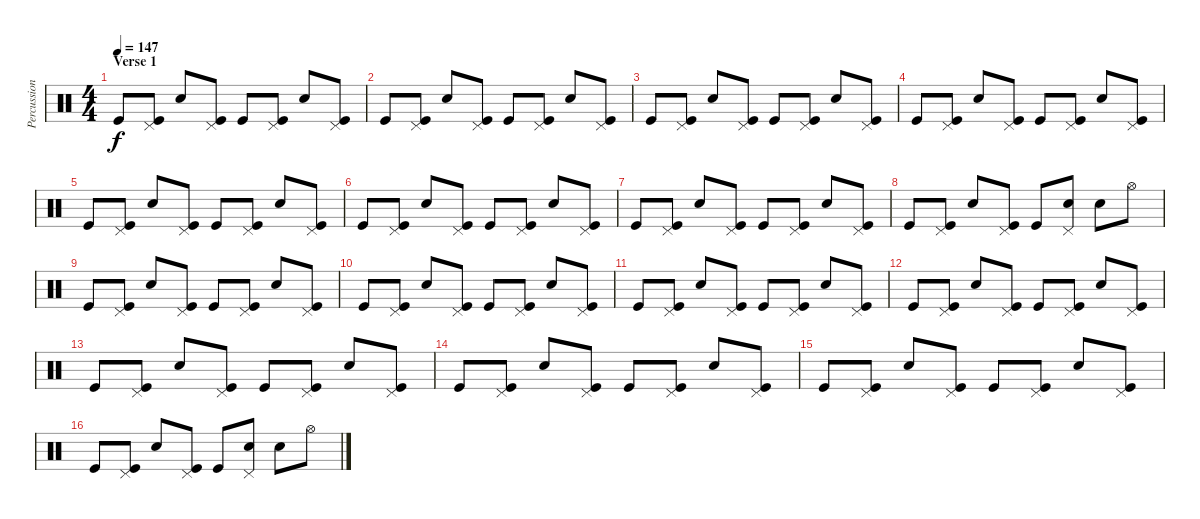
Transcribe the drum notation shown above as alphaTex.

\track ("Percussion" "Percussion") {instrument percussion}
\staff {score}
\articulation defaults
\ts (4 4)
\section ("" "Verse 1")
\tempo 147
\clef neutral
\ks c "Kick (hit)".8{dy f}
("Pedal Hi-Hat (hit)" "Kick (hit)").8 "Snare (hit) 2".8 ("Pedal Hi-Hat (hit)" "Kick (hit)").8 "Kick (hit)".8 ("Pedal Hi-Hat (hit)" "Kick (hit)").8 "Snare (hit) 2".8 ("Pedal Hi-Hat (hit)" "Kick (hit)").8 |
"Kick (hit)".8 ("Pedal Hi-Hat (hit)" "Kick (hit)").8 "Snare (hit) 2".8 ("Pedal Hi-Hat (hit)" "Kick (hit)").8 "Kick (hit)".8 ("Pedal Hi-Hat (hit)" "Kick (hit)").8 "Snare (hit) 2".8 ("Pedal Hi-Hat (hit)" "Kick (hit)").8 |
"Kick (hit)".8 ("Pedal Hi-Hat (hit)" "Kick (hit)").8 "Snare (hit) 2".8 ("Pedal Hi-Hat (hit)" "Kick (hit)").8 "Kick (hit)".8 ("Pedal Hi-Hat (hit)" "Kick (hit)").8 "Snare (hit) 2".8 ("Pedal Hi-Hat (hit)" "Kick (hit)").8 |
"Kick (hit)".8 ("Pedal Hi-Hat (hit)" "Kick (hit)").8 "Snare (hit) 2".8 ("Pedal Hi-Hat (hit)" "Kick (hit)").8 "Kick (hit)".8 ("Pedal Hi-Hat (hit)" "Kick (hit)").8 "Snare (hit) 2".8 ("Pedal Hi-Hat (hit)" "Kick (hit)").8 |
"Kick (hit)".8 ("Pedal Hi-Hat (hit)" "Kick (hit)").8 "Snare (hit) 2".8 ("Pedal Hi-Hat (hit)" "Kick (hit)").8 "Kick (hit)".8 ("Pedal Hi-Hat (hit)" "Kick (hit)").8 "Snare (hit) 2".8 ("Pedal Hi-Hat (hit)" "Kick (hit)").8 |
"Kick (hit)".8 ("Pedal Hi-Hat (hit)" "Kick (hit)").8 "Snare (hit) 2".8 ("Pedal Hi-Hat (hit)" "Kick (hit)").8 "Kick (hit)".8 ("Pedal Hi-Hat (hit)" "Kick (hit)").8 "Snare (hit) 2".8 ("Pedal Hi-Hat (hit)" "Kick (hit)").8 |
"Kick (hit)".8 ("Pedal Hi-Hat (hit)" "Kick (hit)").8 "Snare (hit) 2".8 ("Pedal Hi-Hat (hit)" "Kick (hit)").8 "Kick (hit)".8 ("Pedal Hi-Hat (hit)" "Kick (hit)").8 "Snare (hit) 2".8 ("Pedal Hi-Hat (hit)" "Kick (hit)").8 |
"Kick (hit)".8 ("Pedal Hi-Hat (hit)" "Kick (hit)").8 "Snare (hit) 2".8 ("Pedal Hi-Hat (hit)" "Kick (hit)").8 "Kick (hit)".8 ("Pedal Hi-Hat (hit)" "Snare (hit) 2").8 "Snare (hit) 2".8 "Hi-Hat (open)".8 |
"Kick (hit)".8 ("Pedal Hi-Hat (hit)" "Kick (hit)").8 "Snare (hit) 2".8 ("Pedal Hi-Hat (hit)" "Kick (hit)").8 "Kick (hit)".8 ("Pedal Hi-Hat (hit)" "Kick (hit)").8 "Snare (hit) 2".8 ("Pedal Hi-Hat (hit)" "Kick (hit)").8 |
"Kick (hit)".8 ("Pedal Hi-Hat (hit)" "Kick (hit)").8 "Snare (hit) 2".8 ("Pedal Hi-Hat (hit)" "Kick (hit)").8 "Kick (hit)".8 ("Pedal Hi-Hat (hit)" "Kick (hit)").8 "Snare (hit) 2".8 ("Pedal Hi-Hat (hit)" "Kick (hit)").8 |
"Kick (hit)".8 ("Pedal Hi-Hat (hit)" "Kick (hit)").8 "Snare (hit) 2".8 ("Pedal Hi-Hat (hit)" "Kick (hit)").8 "Kick (hit)".8 ("Pedal Hi-Hat (hit)" "Kick (hit)").8 "Snare (hit) 2".8 ("Pedal Hi-Hat (hit)" "Kick (hit)").8 |
"Kick (hit)".8 ("Pedal Hi-Hat (hit)" "Kick (hit)").8 "Snare (hit) 2".8 ("Pedal Hi-Hat (hit)" "Kick (hit)").8 "Kick (hit)".8 ("Pedal Hi-Hat (hit)" "Kick (hit)").8 "Snare (hit) 2".8 ("Pedal Hi-Hat (hit)" "Kick (hit)").8 |
"Kick (hit)".8 ("Pedal Hi-Hat (hit)" "Kick (hit)").8 "Snare (hit) 2".8 ("Pedal Hi-Hat (hit)" "Kick (hit)").8 "Kick (hit)".8 ("Pedal Hi-Hat (hit)" "Kick (hit)").8 "Snare (hit) 2".8 ("Pedal Hi-Hat (hit)" "Kick (hit)").8 |
"Kick (hit)".8 ("Pedal Hi-Hat (hit)" "Kick (hit)").8 "Snare (hit) 2".8 ("Pedal Hi-Hat (hit)" "Kick (hit)").8 "Kick (hit)".8 ("Pedal Hi-Hat (hit)" "Kick (hit)").8 "Snare (hit) 2".8 ("Pedal Hi-Hat (hit)" "Kick (hit)").8 |
"Kick (hit)".8 ("Pedal Hi-Hat (hit)" "Kick (hit)").8 "Snare (hit) 2".8 ("Pedal Hi-Hat (hit)" "Kick (hit)").8 "Kick (hit)".8 ("Pedal Hi-Hat (hit)" "Kick (hit)").8 "Snare (hit) 2".8 ("Pedal Hi-Hat (hit)" "Kick (hit)").8 |
"Kick (hit)".8 ("Pedal Hi-Hat (hit)" "Kick (hit)").8 "Snare (hit) 2".8 ("Pedal Hi-Hat (hit)" "Kick (hit)").8 "Kick (hit)".8 ("Pedal Hi-Hat (hit)" "Snare (hit) 2").8 "Snare (hit) 2".8 "Hi-Hat (open)".8
